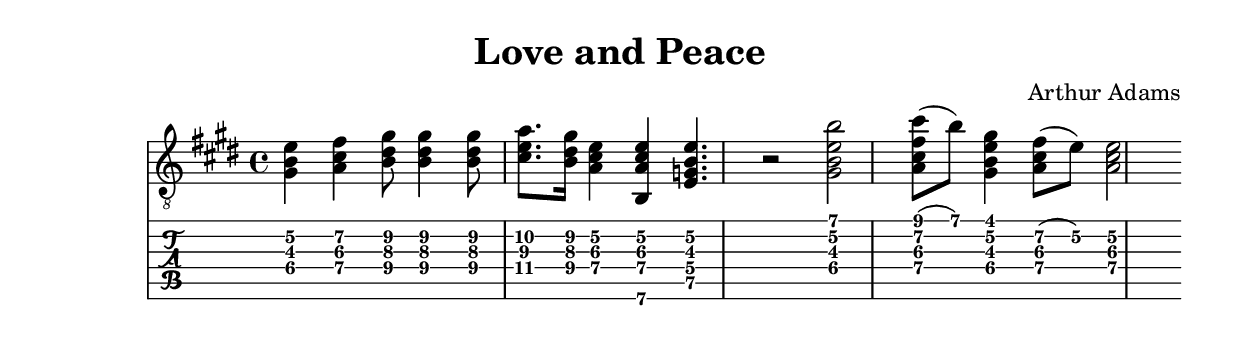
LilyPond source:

\header {
  title = "Love and Peace"
  composer = "Arthur Adams"
}

intro = \relative {
  \set TabStaff.minimumFret = #4
  \set TabStaff.restrainOpenStrings = ##t
  <gis b e>4
  <a cis fis>4
  <b\4 dis gis>8
  <b\4 dis gis>4
  <b\4 dis gis>8
  <cis\4 e a>8.
  <b\4 dis gis>16
  <a cis e>4
  <b,\6 a'\4 cis\3 e\2>4
  <e\5 g\4 b\3 e\2>4.
  r2
 }
theme = \relative {
  \set TabStaff.minimumFret = #4
  \set TabStaff.restrainOpenStrings = ##t
  <gis b e b'>2
  <a cis fis cis'>8
  (b')
  <gis, b e gis>4
  <a\4 cis fis\2>8
  (e'\2)
  <a,\4 cis e\2>2
}

\layout { \omit Voice.StringNumber }
\score {
  <<
  \new Staff {
    \clef "treble_8"
    \time 4/4
    \key e \major
    \intro
    \theme
  }

  \new TabStaff {
    \intro
    \theme
  }

  >>
  \layout {}
  \midi {}
}